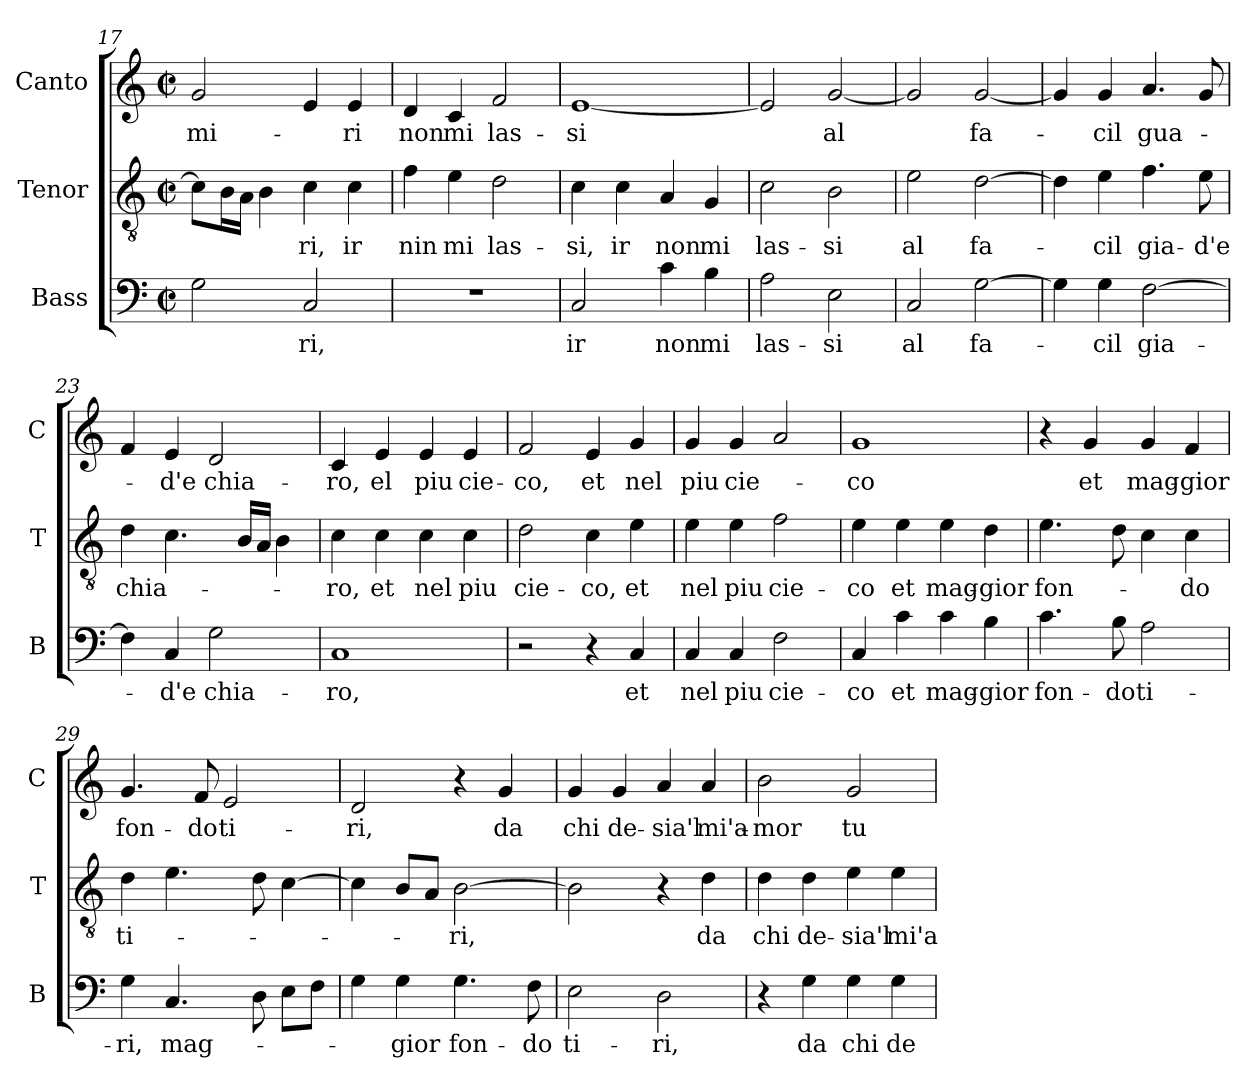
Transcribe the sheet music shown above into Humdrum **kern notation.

**kern	**text	**kern	**text	**kern	**text
*part3	*part3	*part2	*part2	*part1	*part1
*staff3	*staff3	*staff2	*staff2	*staff1	*staff1
*I"Bass	*	*I"Tenor	*	*I"Canto	*
*I'B	*	*I'T	*	*I'C	*
*clefF4	*	*clefGv2	*	*clefG2	*
*k[]	*	*k[]	*	*k[]	*
*C:	*	*C:	*	*C:	*
*M2/2	*	*M2/2	*	*M2/2	*
*met(c|)	*	*met(c|)	*	*met(c|)	*
=17	=17	=17	=17	=17	=17
!	!	!	!	!	!LO:LY:b
2G\	.	8c\L]	.	2g/	mi-
.	.	16B\L	.	.	.
.	.	16A\JJ	.	.	.
.	.	4B\	.	.	.
!	!LO:LY:b	!	!LO:LY:b	!	!
2C/	-ri,	4c\	-ri,	4e/	.
!	!	!	!LO:LY:b	!	!LO:LY:b
.	.	4c\	ir	4e/	-ri
=18	=18	=18	=18	=18	=18
!	!	!	!LO:LY:b	!	!LO:LY:b
1r	.	4f\	nin	4d/	non
!	!	!	!LO:LY:b	!	!LO:LY:b
.	.	4e\	mi	4c/	mi
!	!	!	!LO:LY:b	!	!LO:LY:b
.	.	2d\	las-	2f/	las-
=19	=19	=19	=19	=19	=19
!	!LO:LY:b	!	!LO:LY:b	!	!LO:LY:b
2C/	ir	4c\	-si,	[1e	-si
!	!	!	!LO:LY:b	!	!
.	.	4c\	ir	.	.
!	!LO:LY:b	!	!LO:LY:b	!	!
4c\	non	4A/	non	.	.
!	!LO:LY:b	!	!LO:LY:b	!	!
4B\	mi	4G/	mi	.	.
=20	=20	=20	=20	=20	=20
!	!LO:LY:b	!	!LO:LY:b	!	!
2A\	las-	2c\	las-	2e/]	.
!	!LO:LY:b	!	!LO:LY:b	!	!LO:LY:b
2E\	-si	2B\	-si	[2g/	al
=21	=21	=21	=21	=21	=21
!	!LO:LY:b	!	!LO:LY:b	!	!
2C/	al	2e\	al	2g/]	.
!	!LO:LY:b	!	!LO:LY:b	!	!LO:LY:b
[2G\	fa-	[2d\	fa-	[2g/	fa-
!!LO:LB:g=z
=22	=22	=22	=22	=22	=22
4G\]	.	4d\]	.	4g/]	.
!	!LO:LY:b	!	!LO:LY:b	!	!LO:LY:b
4G\	-cil	4e\	-cil	4g/	-cil
!	!LO:LY:b	!	!LO:LY:b	!	!LO:LY:b
[2F\	gia-	4.f\	gia-	4.a/	gua-
!	!	!	!LO:LY:b	!	!
.	.	8e\	-d'e	8g/	.
=23	=23	=23	=23	=23	=23
!	!	!	!LO:LY:b	!	!
4F\]	.	4d\	chia-	4f/	.
!	!LO:LY:b	!	!	!	!LO:LY:b
4C/	-d'e	4.c\	.	4e/	-d'e
!	!LO:LY:b	!	!	!	!LO:LY:b
2G\	chia-	.	.	2d/	chia-
.	.	16B/LL	.	.	.
.	.	16A/JJ	.	.	.
.	.	4B\	.	.	.
=24	=24	=24	=24	=24	=24
!	!LO:LY:b	!	!LO:LY:b	!	!LO:LY:b
1C	-ro,	4c\	-ro,	4c/	-ro,
!	!	!	!LO:LY:b	!	!LO:LY:b
.	.	4c\	et	4e/	el
!	!	!	!LO:LY:b	!	!LO:LY:b
.	.	4c\	nel	4e/	piu
!	!	!	!LO:LY:b	!	!LO:LY:b
.	.	4c\	piu	4e/	cie-
=25	=25	=25	=25	=25	=25
!	!	!	!LO:LY:b	!	!LO:LY:b
2r	.	2d\	cie-	2f/	-co,
!	!	!	!LO:LY:b	!	!LO:LY:b
4r	.	4c\	-co,	4e/	et
!	!LO:LY:b	!	!LO:LY:b	!	!LO:LY:b
4C/	et	4e\	et	4g/	nel
=26	=26	=26	=26	=26	=26
!	!LO:LY:b	!	!LO:LY:b	!	!LO:LY:b
4C/	nel	4e\	nel	4g/	piu
!	!LO:LY:b	!	!LO:LY:b	!	!LO:LY:b
4C/	piu	4e\	piu	4g/	cie-
!	!LO:LY:b	!	!LO:LY:b	!	!
2F\	cie-	2f\	cie-	2a/	.
=27	=27	=27	=27	=27	=27
!	!LO:LY:b	!	!LO:LY:b	!	!LO:LY:b
4C/	-co	4e\	-co	1g	-co
!	!LO:LY:b	!	!LO:LY:b	!	!
4c\	et	4e\	et	.	.
!	!LO:LY:b	!	!LO:LY:b	!	!
4c\	mag-	4e\	mag-	.	.
!	!LO:LY:b	!	!LO:LY:b	!	!
4B\	-gior	4d\	-gior	.	.
!!LO:LB:g=z
=28	=28	=28	=28	=28	=28
!	!LO:LY:b	!	!LO:LY:b	!	!
4.c\	fon-	4.e\	fon-	4r	.
!	!	!	!	!	!LO:LY:b
.	.	.	.	4g/	et
!	!LO:LY:b	!	!	!	!
8B\	-do	8d\	.	.	.
!	!LO:LY:b	!	!	!	!LO:LY:b
2A\	ti-	4c\	.	4g/	mag-
!	!	!	!LO:LY:b	!	!LO:LY:b
.	.	4c\	-do	4f/	-gior
=29	=29	=29	=29	=29	=29
!	!LO:LY:b	!	!LO:LY:b	!	!LO:LY:b
4G\	-ri,	4d\	ti-	4.g/	fon-
!	!LO:LY:b	!	!	!	!
4.C/	mag-	4.e\	.	.	.
!	!	!	!	!	!LO:LY:b
.	.	.	.	8f/	-do
!	!	!	!	!	!LO:LY:b
.	.	.	.	2e/	ti-
8D\	.	8d\	.	.	.
8E\L	.	[4c\	.	.	.
8F\J	.	.	.	.	.
=30	=30	=30	=30	=30	=30
!	!	!	!	!	!LO:LY:b
4G\	.	4c\]	.	2d/	-ri,
!	!LO:LY:b	!	!	!	!
4G\	-gior	8B/L	.	.	.
.	.	8A/J	.	.	.
!	!LO:LY:b	!	!LO:LY:b	!	!
4.G\	fon-	[2B\	-ri,	4r	.
!	!	!	!	!	!LO:LY:b
.	.	.	.	4g/	da
!	!LO:LY:b	!	!	!	!
8F\	-do	.	.	.	.
=31	=31	=31	=31	=31	=31
!	!LO:LY:b	!	!	!	!LO:LY:b
2E\	ti-	2B\]	.	4g/	chi
!	!	!	!	!	!LO:LY:b
.	.	.	.	4g/	de-
!	!LO:LY:b	!	!	!	!LO:LY:b
2D\	-ri,	4r	.	4a/	-sia'l
!	!	!	!LO:LY:b	!	!LO:LY:b
.	.	4d\	da	4a/	mi'a-
=32	=32	=32	=32	=32	=32
!	!	!	!LO:LY:b	!	!LO:LY:b
4r	.	4d\	chi	2b\	-mor
!	!LO:LY:b	!	!LO:LY:b	!	!
4G\	da	4d\	de-	.	.
!	!LO:LY:b	!	!LO:LY:b	!	!LO:LY:b
4G\	chi	4e\	-sia'l	2g/	tu
!	!LO:LY:b	!	!LO:LY:b	!	!
4G\	de-	4e\	mi'a-	.	.
=	=	=	=	=	=
*-	*-	*-	*-	*-	*-
